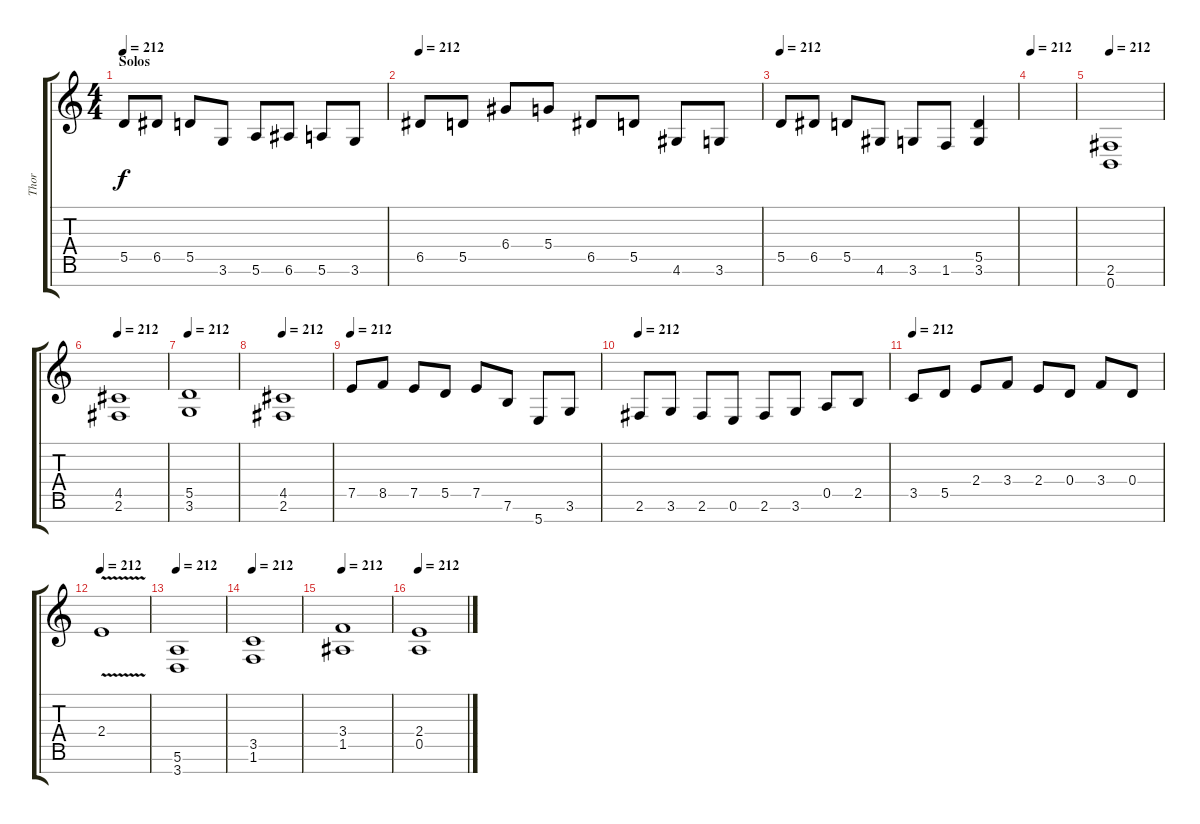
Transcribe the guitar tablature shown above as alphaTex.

\track ("Thor" "Thor") {instrument distortionguitar}
\staff {score tabs}
\tuning (E4 B3 G3 D3 A2 E2 B1) {hide}
\ts (4 4)
\section ("" "Solos")
\tempo 212
\clef g2
\ks c
5.5.8{dy f} 6.5.8 5.5.8 3.6.8 5.6.8 6.6.8 5.6.8 3.6.8 |
\tempo 212
6.5.8 5.5.8 6.4.8 5.4.8 6.5.8 5.5.8 4.6.8 3.6.8 |
\tempo 212
5.5.8 6.5.8 5.5.8 4.6.8 3.6.8 1.6.8 (5.5 3.6).4 |
\tempo 212
|
\tempo 212
(2.6 0.7).1 |
\tempo 212
(4.5 2.6).1 |
\tempo 212
(5.5 3.6).1 |
\tempo 212
(4.5 2.6).1 |
\tempo 212
7.5.8 8.5.8 7.5.8 5.5.8 7.5.8 7.6.8 5.7.8 3.6.8 |
\tempo 212
2.6.8 3.6.8 2.6.8 0.6.8 2.6.8 3.6.8 0.5.8 2.5.8 |
\tempo 212
3.5.8 5.5.8 2.4.8 3.4.8 2.4.8 0.4.8 3.4.8 0.4.8 |
\tempo 212
2.4{v}.1 |
\tempo 212
(5.6 3.7).1 |
\tempo 212
(3.5 1.6).1 |
\tempo 212
(3.4 1.5).1 |
\tempo 212
(2.4 0.5).1
